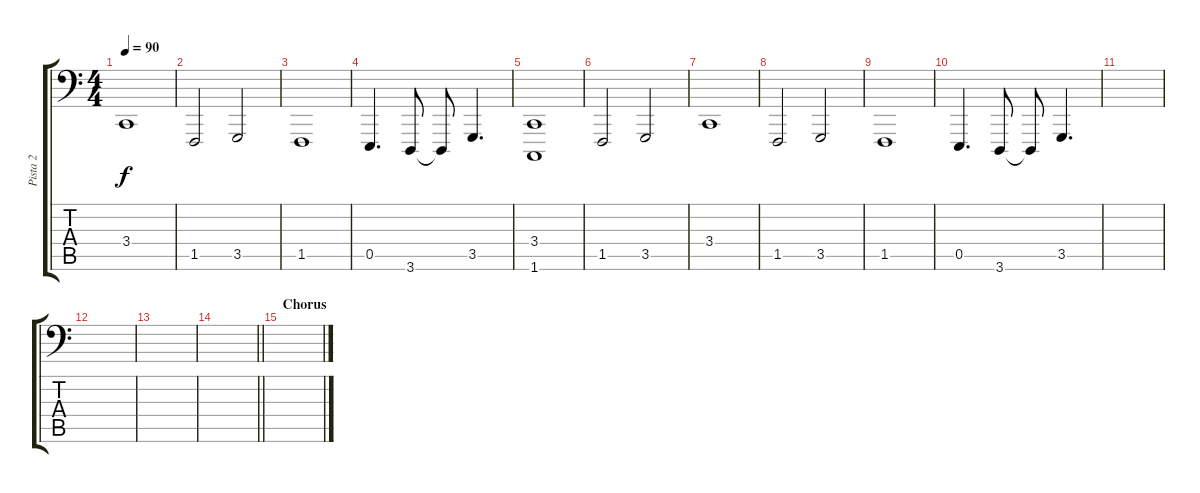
\track ("Pista 2" "Pista 2") {instrument acousticgrandpiano}
\staff {score tabs}
\tuning (C3 G2 D2 A1 E1 B0) {hide}
\ts (4 4)
\tempo 90
\clef f4
\ks c
3.4.1{dy f} |
1.5.2 3.5.2 |
1.5.1 |
0.5.4{d} 3.6.8 3.6{t}.8 3.5.4{d} |
(3.4 1.6).1 |
1.5.2 3.5.2 |
3.4.1 |
1.5.2 3.5.2 |
1.5.1 |
0.5.4{d} 3.6.8 3.6{t}.8 3.5.4{d} |
|
|
|
\barLineRight lightlight
|
\section ("" "Chorus")
